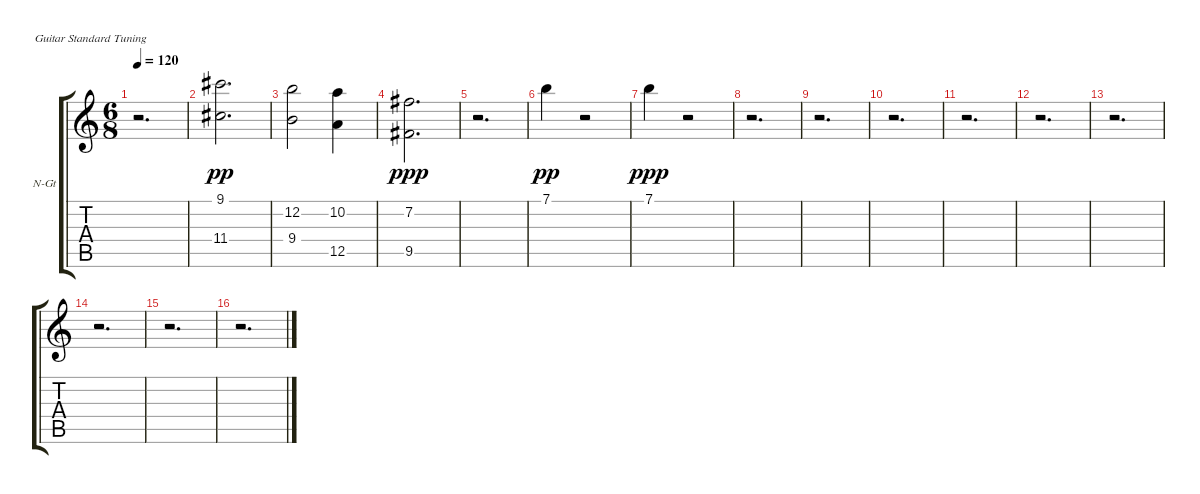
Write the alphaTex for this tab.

\bracketExtendMode groupsimilarinstruments
\firstSystemTrackNameOrientation horizontal
\otherSystemsTrackNameOrientation horizontal
\track ("Trompetas" "N-Gt") {instrument acousticguitarnylon}
\staff {score tabs}
\tuning (E4 B3 G3 D3 A2 E2)
\ts (6 8)
\tempo 120
\clef g2
\scale
0.333333
\ks c
r.2{d dy ppp} |
\scale
0.333333 (9.1 11.4).2{d dy pp} |
\scale
0.333333 (12.2 9.4).2 (10.2 12.5).4 |
\scale
0.333333 (7.2 9.5).2{d dy ppp} |
\scale
0.333333 r.2{d} |
\scale
0.333333 7.1.4{dy pp} r.2 |
\scale
0.333333 7.1.4{dy ppp} r.2 |
\scale
0.333333 r.2{d} |
\scale
0.333333 r.2{d} |
\scale
0.333333 r.2{d} |
\scale
0.333333 r.2{d} |
\scale
0.333333 r.2{d} |
\scale
0.333333 r.2{d} |
\scale
0.333333 r.2{d} |
\scale
0.333333 r.2{d} |
r.2{d}
